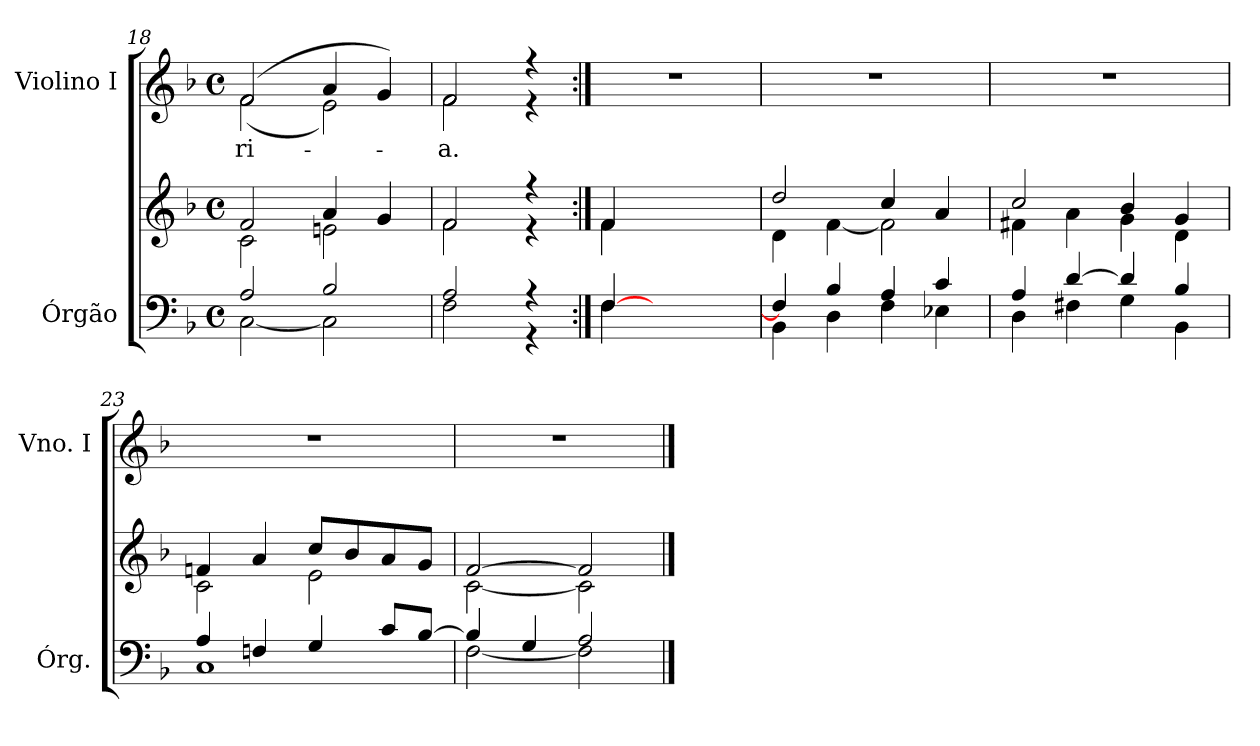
**kern	**kern	**kern	**text
*part2	*part2	*part1	*part1
*staff3	*staff2	*staff1	*staff1
*I"Órgão	*	*I"Violino I	*
*I'Órg.	*	*I'Vno. I	*
!!LO:LB:g=z
*clefF4	*clefG2	*clefG2	*
*k[b-]	*k[b-]	*k[b-]	*
*F:	*F:	*F:	*
*M4/4	*M4/4	*M4/4	*
*met(c)	*met(c)	*met(c)	*
=18	=18	=18	=18
*^	*^	*	*
!	!	!	!	!	!LO:LY:b:color=#000000
*	*	*	*	*^	*
2Ai/	[<2Ci\	2fi/	2ci\	(2fi/	(2fi\	-ri-
2B-i/	2Ci\]	4ai/	2eni\	4ai/	2ei\)	.
.	.	4gi/	.	4gi/)	.	.
=19	=19	=19	=19	=19	=19	=19
!	!	!	!	!	!	!LO:LY:b:color=#000000
2Ai/	2Fi\	2fi/	2fi\	2fi/	2fi\	-a.
4r	4r	4r	4r	4r	4r	.
=20:|!	=20:|!	=20:|!	=20:|!	=20:|!	=20:|!	=20:|!
!	!	!	!	!LO:N:vis=1	!	!
*	*	*	*	*v	*v	*
[>4Fi/	4Fi\	4fi/	4fi\	1r	.
2.ryy	2.ryy	2.ryy	2.ryy	.	.
=21	=21	=21	=21	=21	=21
4Fi/]	4BB-i\	2ddi/	4di\	1r	.
4B-i/	4Di\	.	[<4fi\	.	.
4Ai/	4Fi\	4cci/	2fi\]	.	.
4ci/	4E-Xi\	4ai/	.	.	.
=22	=22	=22	=22	=22	=22
4Ai/	4Di\	2cci/	4f#Xi\	1r	.
[>4di/	4F#Xi\	.	4ai\	.	.
4di/]	4Gi\	4b-i/	4gi\	.	.
4B-i/	4BB-i\	4gi/	4di\	.	.
=23	=23	=23	=23	=23	=23
4Ai/	1Ci	4fni/	2ci\	1r	.
4Fni/	.	4ai/	.	.	.
4Gi/	.	8cci/L	2ei\	.	.
.	.	8b-i/	.	.	.
8ci/L	.	8ai/	.	.	.
[>8B-i/J	.	8gi/J	.	.	.
=24	=24	=24	=24	=24	=24
4B-i/]	[<2Fi\	[>2fi/	[<2ci\	1r	.
4Gi/	.	.	.	.	.
2Ai/	2Fi\]	2fi/]	2ci\]	.	.
*v	*v	*	*	*	*
*	*v	*v	*	*
==	==	==	==
*-	*-	*-	*-
